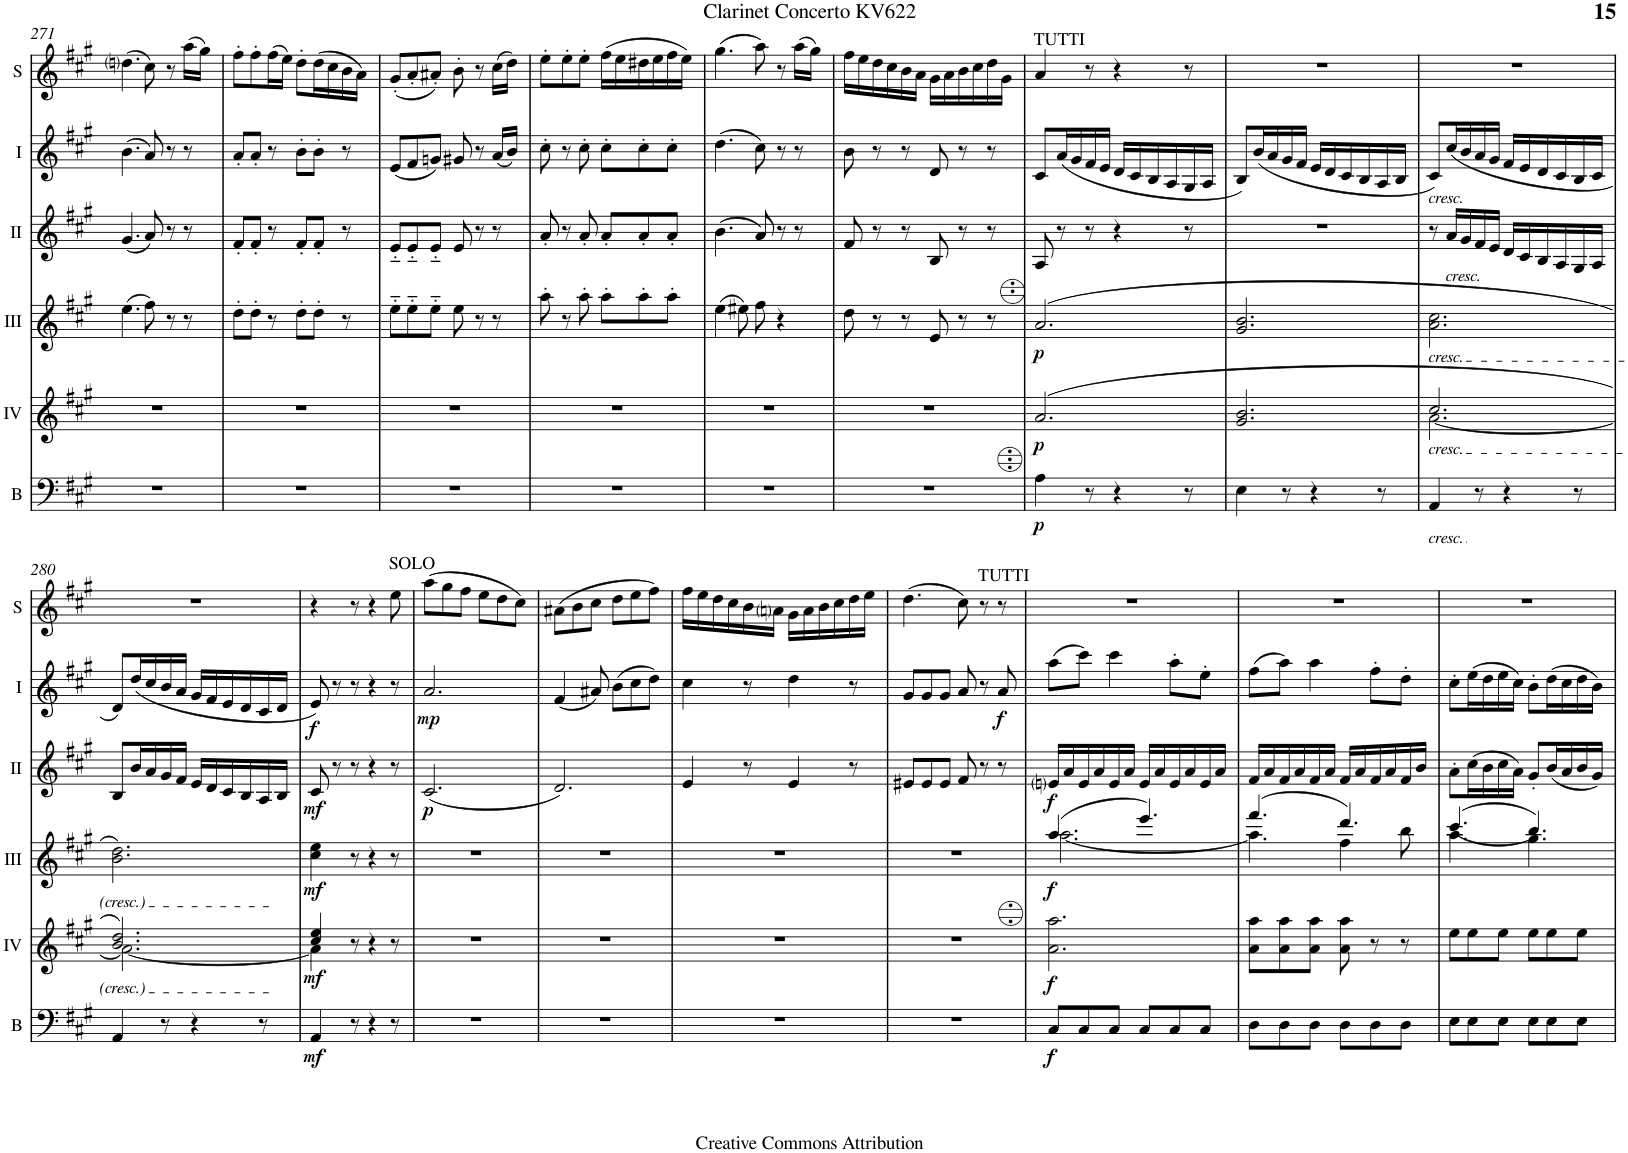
**kern	**dynam	**kern	**dynam	**kern	**dynam	**kern	**dynam	**kern	**dynam	**kern
*part6	*part6	*part5	*part5	*part4	*part4	*part3	*part3	*part2	*part2	*part1
*staff6	*staff6	*staff5	*staff5	*staff4	*staff4	*staff3	*staff3	*staff2	*staff2	*staff1
*I"Bass	*	*I"Acc. 4	*	*I"Acc. 3	*	*I"Acc. 2	*	*I"Acc. 1	*	*I"Solo bayan
*I'B	*	*	*	*	*	*	*	*	*	*I'S
!!LO:PB:g=z
*clefF4	*	*clefG2	*	*clefG2	*	*clefG2	*	*clefG2	*	*clefG2
*Trd7c12	*	*Trd7c12	*	*Trd7c12	*	*	*	*	*	*
*k[f#c#g#]	*	*k[f#c#g#]	*	*k[f#c#g#]	*	*k[f#c#g#]	*	*k[f#c#g#]	*	*k[f#c#g#]
*M6/8	*	*M6/8	*	*M6/8	*	*M6/8	*	*M6/8	*	*M6/8
=271	=271	=271	=271	=271	=271	=271	=271	=271	=271	=271
2.r	.	2.r	.	(4.ee\	.	(4.g#/	.	(4.b\	.	(4.ddni\
.	.	.	.	8ff#\)	.	8a/)	.	8a/)	.	8cc#\)
.	.	.	.	8r	.	8r	.	8r	.	8r
.	.	.	.	8r	.	8r	.	8r	.	(16aa\LL
.	.	.	.	.	.	.	.	.	.	16gg#\JJ)
=272	=272	=272	=272	=272	=272	=272	=272	=272	=272	=272
2.r	.	2.r	.	8dd'\L	.	8f#'/L	.	8a'/L	.	8ff#'\L
.	.	.	.	8dd'\J	.	8f#'/J	.	8a'/J	.	8ff#'\
.	.	.	.	8r	.	8r	.	8r	.	(16ff#\L
.	.	.	.	.	.	.	.	.	.	16ee\JJ)
.	.	.	.	8dd'\L	.	8f#'/L	.	8b'\L	.	8dd'\L
.	.	.	.	8dd'\J	.	8f#'/J	.	8b'\J	.	(16dd\L
.	.	.	.	.	.	.	.	.	.	16cc#\
.	.	.	.	8r	.	8r	.	8r	.	16b\
.	.	.	.	.	.	.	.	.	.	16a\JJ)
=273	=273	=273	=273	=273	=273	=273	=273	=273	=273	=273
2.r	.	2.r	.	8ee\L	.	8e/L	.	(8e/L	.	(8g#'/L
.	.	.	.	8ee\	.	8e/	.	8f#/	.	8a'/
.	.	.	.	8ee\J	.	8e/J	.	8gn/J)	.	8a#X'/J)
.	.	.	.	8ee\	.	8e/	.	8g#X/	.	8b'\
.	.	.	.	8r	.	8r	.	8r	.	8r
.	.	.	.	8r	.	8r	.	(16a/LL	.	(16cc#\LL
.	.	.	.	.	.	.	.	16b/JJ)	.	16dd\JJ)
=274	=274	=274	=274	=274	=274	=274	=274	=274	=274	=274
2.r	.	2.r	.	8aa'\	.	8a'/	.	8cc#'\	.	8ee'\L
.	.	.	.	8r	.	8r	.	8r	.	8ee'\
.	.	.	.	8aa'\	.	8a'/	.	8cc#'\	.	8ee'\J
.	.	.	.	8aa'\L	.	8a'/L	.	8cc#'\L	.	(16ff#\LL
.	.	.	.	.	.	.	.	.	.	16ee\
.	.	.	.	8aa'\	.	8a'/	.	8cc#'\	.	16dd#X\
.	.	.	.	.	.	.	.	.	.	16ee\
.	.	.	.	8aa'\J	.	8a'/J	.	8cc#'\J	.	16ff#\
.	.	.	.	.	.	.	.	.	.	16ee\JJ)
=275	=275	=275	=275	=275	=275	=275	=275	=275	=275	=275
2.r	.	2.r	.	(4ee\	.	(4.b\	.	(4.dd\	.	(4.gg#\
.	.	.	.	8ee#X\)	.	.	.	.	.	.
.	.	.	.	8ff#\	.	8a/)	.	8cc#\)	.	8aa\)
.	.	.	.	4r	.	8r	.	8r	.	8r
.	.	.	.	.	.	8r	.	8r	.	(16aa\LL
.	.	.	.	.	.	.	.	.	.	16gg#\JJ)
=276	=276	=276	=276	=276	=276	=276	=276	=276	=276	=276
2.r	.	2.r	.	8dd\	.	8f#/	.	8b\	.	16ff#\LL
.	.	.	.	.	.	.	.	.	.	16ee\
.	.	.	.	8r	.	8r	.	8r	.	16dd\
.	.	.	.	.	.	.	.	.	.	16cc#\
.	.	.	.	8r	.	8r	.	8r	.	16b\
.	.	.	.	.	.	.	.	.	.	16a\JJ
.	.	.	.	8e/	.	8B/	.	8d/	.	16g#\LL
.	.	.	.	.	.	.	.	.	.	16a\
.	.	.	.	8r	.	8r	.	8r	.	16b\
.	.	.	.	.	.	.	.	.	.	16cc#\
.	.	.	.	8r	.	8r	.	8r	.	16dd\
.	.	.	.	.	.	.	.	.	.	16g#\JJ
=277	=277	=277	=277	=277	=277	=277	=277	=277	=277	=277
!	!	!	!	!	!	!	!	!	!	!LO:TX:a:t=TUTTI
!	!LO:DY:b	!	!LO:DY:b	!	!LO:DY:b	!	!	!	!	!
4A\	p	(2.a/	p	(2.aa/	p	8A/	.	8c#/L	.	4a/
.	.	.	.	.	.	8r	.	(16a/L	.	.
.	.	.	.	.	.	.	.	16g#/	.	.
8r	.	.	.	.	.	8r	.	16f#/	.	8r
.	.	.	.	.	.	.	.	16e/JJ	.	.
4r	.	.	.	.	.	4r	.	16d/LL	.	4r
.	.	.	.	.	.	.	.	16c#/	.	.
.	.	.	.	.	.	.	.	16B/	.	.
.	.	.	.	.	.	.	.	16A/	.	.
8r	.	.	.	.	.	8r	.	16G#/	.	8r
.	.	.	.	.	.	.	.	16A/JJ	.	.
=278	=278	=278	=278	=278	=278	=278	=278	=278	=278	=278
4E\	.	2.g#/ 2.b/	.	2.gg#/ 2.bb/	.	2.r	.	8B/L)	.	2.r
.	.	.	.	.	.	.	.	(16b/L	.	.
.	.	.	.	.	.	.	.	16a/	.	.
8r	.	.	.	.	.	.	.	16g#/	.	.
.	.	.	.	.	.	.	.	16f#/JJ	.	.
4r	.	.	.	.	.	.	.	16e/LL	.	.
.	.	.	.	.	.	.	.	16d/	.	.
.	.	.	.	.	.	.	.	16c#/	.	.
.	.	.	.	.	.	.	.	16B/	.	.
8r	.	.	.	.	.	.	.	16A/	.	.
.	.	.	.	.	.	.	.	16B/JJ	.	.
=279	=279	=279	=279	=279	=279	=279	=279	=279	=279	=279
*	*	*^	*	*	*	*	*	*	*	*
!	!	!	!	!	!	!	!	!	!LO:TX:b:i:t=cresc.	!	!
!	!	!	!	!	!LO:TX:b:i:t=cresc.	!	!	!	!	!	!
!	!	!LO:TX:b:i:t=cresc.	!	!	!	!	!	!	!	!	!
!LO:TX:b:i:t=cresc.	!	!	!	!	!	!	!	!	!	!	!
4AA/	.	2.cc#/	[2.a\	.	2.aa\ 2.ccc#\	.	8r	.	8c#/L)	.	2.r
!	!	!	!	!	!	!	!LO:TX:b:i:t=cresc.	!	!	!	!
.	.	.	.	.	.	.	16a/LL	.	(16cc#/L	.	.
.	.	.	.	.	.	.	16g#/	.	16b/	.	.
8r	.	.	.	.	.	.	16f#/	.	16a/	.	.
.	.	.	.	.	.	.	16e/JJ	.	16g#/JJ	.	.
4r	.	.	.	.	.	.	16d/LL	.	16f#/LL	.	.
.	.	.	.	.	.	.	16c#/	.	16e/	.	.
.	.	.	.	.	.	.	16B/	.	16d/	.	.
.	.	.	.	.	.	.	16A/	.	16c#/	.	.
8r	.	.	.	.	.	.	16G#/	.	16B/	.	.
.	.	.	.	.	.	.	16A/JJ	.	16c#/JJ	.	.
!!LO:LB:g=z
=280	=280	=280	=280	=280	=280	=280	=280	=280	=280	=280	=280
4AA/	.	2.b/ 2.dd/)	2.a\_	.	2.bb\ 2.ddd\)	.	8B/L	.	8d/L)	.	2.r
.	.	.	.	.	.	.	16b/L	.	(16dd/L	.	.
.	.	.	.	.	.	.	16a/	.	16cc#/	.	.
8r	.	.	.	.	.	.	16g#/	.	16b/	.	.
.	.	.	.	.	.	.	16f#/JJ	.	16a/JJ	.	.
4r	.	.	.	.	.	.	16e/LL	.	16g#/LL	.	.
.	.	.	.	.	.	.	16d/	.	16f#/	.	.
.	.	.	.	.	.	.	16c#/	.	16e/	.	.
.	.	.	.	.	.	.	16B/	.	16d/	.	.
8r	.	.	.	.	.	.	16A/	.	16c#/	.	.
.	.	.	.	.	.	.	16B/JJ	.	16d/JJ	.	.
=281	=281	=281	=281	=281	=281	=281	=281	=281	=281	=281	=281
!	!LO:DY:b	!	!	!LO:DY:b	!	!LO:DY:b	!	!LO:DY:b	!	!LO:DY:b	!
4AA/	mf	4cc#/ 4ee/	4a\]	mf	4ccc#\ 4eee\	mf	8c#/	mf	8e/)	f	4r
.	.	.	.	.	.	.	8r	.	8r	.	.
8r	.	8r	8ryy	.	8r	.	8r	.	8r	.	8r
4r	.	4r	4ryy	.	4r	.	4r	.	4r	.	4r
!	!	!	!	!	!	!	!	!	!	!	!LO:TX:a:t=SOLO
8r	.	8r	8ryy	.	8r	.	8r	.	8r	.	8ee\
=282	=282	=282	=282	=282	=282	=282	=282	=282	=282	=282	=282
!	!	!	!	!	!	!	!	!LO:DY:b	!	!LO:DY:b	!
*	*	*v	*v	*	*	*	*	*	*	*	*
2.r	.	2.r	.	2.r	.	(2.c#/	p	2.a/	mp	(8aa\L
.	.	.	.	.	.	.	.	.	.	8gg#\
.	.	.	.	.	.	.	.	.	.	8ff#\J
.	.	.	.	.	.	.	.	.	.	8ee\L
.	.	.	.	.	.	.	.	.	.	8dd\
.	.	.	.	.	.	.	.	.	.	8cc#\J)
=283	=283	=283	=283	=283	=283	=283	=283	=283	=283	=283
2.r	.	2.r	.	2.r	.	2.d/)	.	(4f#/	.	(8a#X\L
.	.	.	.	.	.	.	.	.	.	8b\
.	.	.	.	.	.	.	.	8a#X/)	.	8cc#\J
.	.	.	.	.	.	.	.	(8b\L	.	8dd\L
.	.	.	.	.	.	.	.	8cc#\	.	8ee\
.	.	.	.	.	.	.	.	8dd\J)	.	8ff#\J)
=284	=284	=284	=284	=284	=284	=284	=284	=284	=284	=284
2.r	.	2.r	.	2.r	.	4e/	.	4cc#\	.	16ff#\LL
.	.	.	.	.	.	.	.	.	.	16ee\
.	.	.	.	.	.	.	.	.	.	16dd\
.	.	.	.	.	.	.	.	.	.	16cc#\
.	.	.	.	.	.	8r	.	8r	.	16b\
.	.	.	.	.	.	.	.	.	.	16ani\JJ
.	.	.	.	.	.	4e/	.	4dd\	.	16g#\LL
.	.	.	.	.	.	.	.	.	.	16a\
.	.	.	.	.	.	.	.	.	.	16b\
.	.	.	.	.	.	.	.	.	.	16cc#\
.	.	.	.	.	.	8r	.	8r	.	16dd\
.	.	.	.	.	.	.	.	.	.	16ee\JJ
=285	=285	=285	=285	=285	=285	=285	=285	=285	=285	=285
2.r	.	2.r	.	2.r	.	8e#X/L	.	8g#/L	.	(4.dd\
.	.	.	.	.	.	8e#/	.	8g#/	.	.
.	.	.	.	.	.	8e#/J	.	8g#/J	.	.
.	.	.	.	.	.	8f#/	.	8a/	.	8cc#\)
.	.	.	.	.	.	8r	.	8r	.	8r
!	!	!	!	!	!	!	!	!	!	!LO:TX:a:t=TUTTI
!	!	!	!	!	!	!	!	!	!LO:DY:b	!
.	.	.	.	.	.	8r	.	8a/	f	8r
=286	=286	=286	=286	=286	=286	=286	=286	=286	=286	=286
*	*	*	*	*^	*	*	*	*	*	*
!	!LO:DY:b	!	!LO:DY:b	!	!	!LO:DY:b	!	!LO:DY:b	!	!	!
8C#/L	f	2.a\ 2.aa\	f	(4.aaa/	[2.aaa\	f	16eni/LL	f	(8aa\L	.	2.r
.	.	.	.	.	.	.	16a/	.	.	.	.
8C#/	.	.	.	.	.	.	16e/	.	8ccc#\J)	.	.
.	.	.	.	.	.	.	16a/	.	.	.	.
8C#/J	.	.	.	.	.	.	16e/	.	4ccc#\	.	.
.	.	.	.	.	.	.	16a/JJ	.	.	.	.
8C#/L	.	.	.	4.eeee/)	.	.	16e/LL	.	.	.	.
.	.	.	.	.	.	.	16a/	.	.	.	.
8C#/	.	.	.	.	.	.	16e/	.	8aa'\L	.	.
.	.	.	.	.	.	.	16a/	.	.	.	.
8C#/J	.	.	.	.	.	.	16e/	.	8ee'\J	.	.
.	.	.	.	.	.	.	16a/JJ	.	.	.	.
=287	=287	=287	=287	=287	=287	=287	=287	=287	=287	=287	=287
8D\L	.	8a\ 8aa\L	.	(4.ffff#/	4.aaa\]	.	16f#/LL	.	(8ff#\L	.	2.r
.	.	.	.	.	.	.	16a/	.	.	.	.
8D\	.	8a\ 8aa\	.	.	.	.	16f#/	.	8aa\J)	.	.
.	.	.	.	.	.	.	16a/	.	.	.	.
8D\J	.	8a\ 8aa\J	.	.	.	.	16f#/	.	4aa\	.	.
.	.	.	.	.	.	.	16a/JJ	.	.	.	.
8D\L	.	8a\ 8aa\	.	4.dddd/)	4fff#\	.	16f#/LL	.	.	.	.
.	.	.	.	.	.	.	16a/	.	.	.	.
8D\	.	8r	.	.	.	.	16f#/	.	8ff#'\L	.	.
.	.	.	.	.	.	.	16a/	.	.	.	.
8D\J	.	8r	.	.	8bbb\	.	16f#/	.	8dd'\J	.	.
.	.	.	.	.	.	.	16b/JJ	.	.	.	.
=288	=288	=288	=288	=288	=288	=288	=288	=288	=288	=288	=288
8E\L	.	8ee\L	.	(<(4.cccc#/	4.aaa\	.	8a'\L	.	8cc#'\L	.	2.r
8E\	.	8ee\	.	.	.	.	(16cc#\L	.	(16ee\L	.	.
.	.	.	.	.	.	.	16b\	.	16dd\	.	.
8E\J	.	8ee\J	.	.	.	.	16cc#\	.	16ee\	.	.
.	.	.	.	.	.	.	16a\JJ)	.	16cc#\JJ)	.	.
8E\L	.	8ee\L	.	4.bbb/))	4.ggg#\	.	8g#'/L	.	8b'\L	.	.
8E\	.	8ee\	.	.	.	.	(16b/L	.	(16dd\L	.	.
.	.	.	.	.	.	.	16a/	.	16cc#\	.	.
8E\J	.	8ee\J	.	.	.	.	16b/	.	16dd\	.	.
.	.	.	.	.	.	.	16g#/JJ)	.	16b\JJ)	.	.
*	*	*	*	*v	*v	*	*	*	*	*	*
=	=	=	=	=	=	=	=	=	=	=
*-	*-	*-	*-	*-	*-	*-	*-	*-	*-	*-
